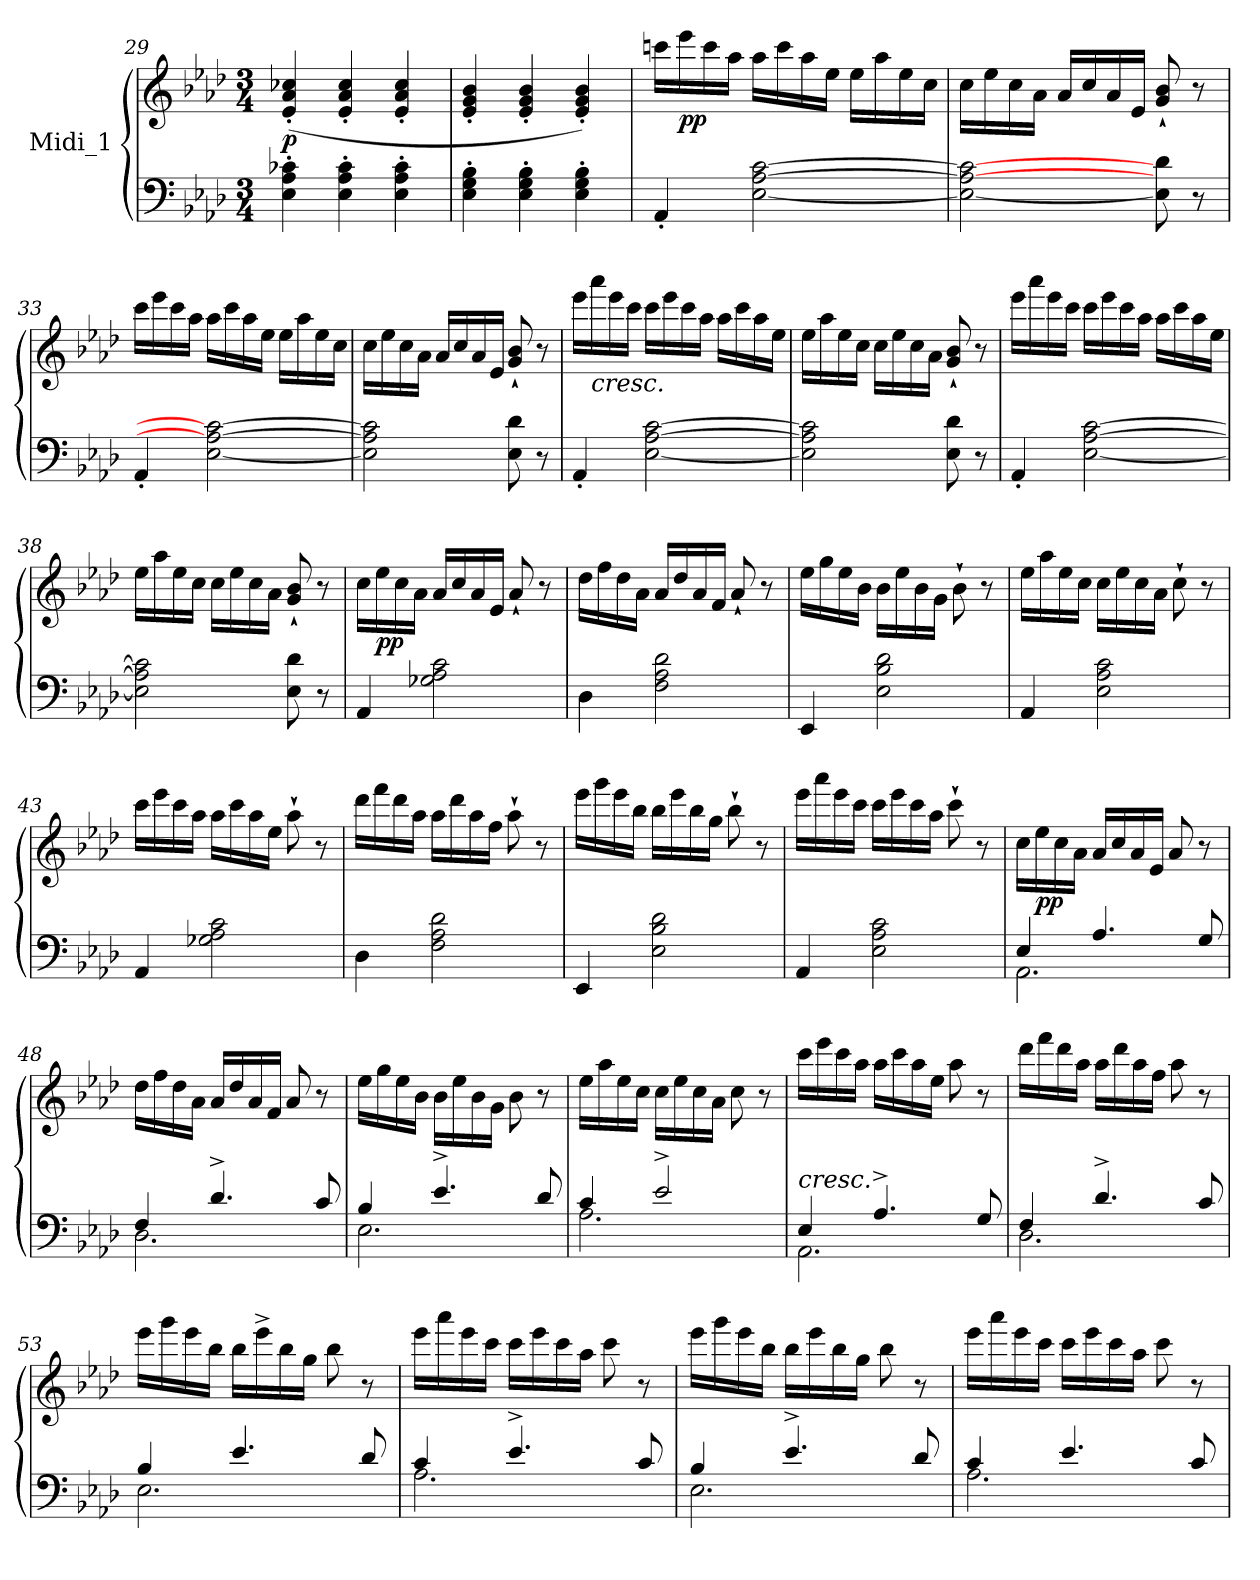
**kern	**kern	**dynam
*part1	*part1	*part1
*staff2	*staff1	*staff1/2
*I"Midi_1	*	*
*clefF4	*clefG2	*
*k[b-e-a-d-]	*k[b-e-a-d-]	*
*A-:	*A-:	*
*M3/4	*M3/4	*
=29	=29	=29
!	!	!LO:DY:b
4E-\' 4A-\' 4c-X\'	(4e-/' 4a-/' 4cc-X/'	p
4E-\' 4A-\' 4c-\'	4e-/' 4a-/' 4cc-/'	.
4E-\' 4A-\' 4c-\'	4e-/' 4a-/' 4cc-/'	.
!!LO:PB:g=z
=30	=30	=30
4E-\' 4G\' 4B-\'	4e-/' 4g/' 4b-/'	.
4E-\' 4G\' 4B-\'	4e-/' 4g/' 4b-/'	.
4E-\' 4G\' 4B-\'	4e-/' 4g/' 4b-/')	.
!!LO:LB:g=z
=31	=31	=31
4AA-'/	16cccni\LL	.
!	!	!LO:DY:b
.	16eee-\	pp
.	16ccc\	.
.	16aa-\JJ	.
[2E-\ [2A-\ [2c\	16aa-\LL	.
.	16ccc\	.
.	16aa-\	.
.	16ee-\JJ	.
.	16ee-\LL	.
.	16aa-\	.
.	16ee-\	.
.	16cc\JJ	.
=32	=32	=32
2E-\_ 2A-\_ 2c\_	16cc\LL	.
.	16ee-\	.
.	16cc\	.
.	16a-\JJ	.
.	16a-/LL	.
.	16cc/	.
.	16a-/	.
.	16e-/JJ	.
8E-\] 8d-\	8g/` 8b-/`	.
8r	8r	.
=33	=33	=33
4AA-'/	16ccc\LL	.
.	16eee-\	.
.	16ccc\	.
.	16aa-\JJ	.
[2E-\ 2A-\_ 2c\_	16aa-\LL	.
.	16ccc\	.
.	16aa-\	.
.	16ee-\JJ	.
.	16ee-\LL	.
.	16aa-\	.
.	16ee-\	.
.	16cc\JJ	.
!!LO:LB:g=z
=34	=34	=34
2E-\] 2A-\] 2c\]	16cc\LL	.
.	16ee-\	.
.	16cc\	.
.	16a-\JJ	.
.	16a-/LL	.
.	16cc/	.
.	16a-/	.
.	16e-/JJ	.
8E-\ 8d-\	8g/` 8b-/`	.
8r	8r	.
=35	=35	=35
4AA-'/	16eee-\LL	.
!	!LO:TX:b:i:t=cresc.	!
.	16aaa-\	.
.	16eee-\	.
.	16ccc\JJ	.
[2E-\ [2A-\ [2c\	16ccc\LL	.
.	16eee-\	.
.	16ccc\	.
.	16aa-\JJ	.
.	16aa-\LL	.
.	16ccc\	.
.	16aa-\	.
.	16ee-\JJ	.
!!LO:LB:g=z
=36	=36	=36
2E-\] 2A-\] 2c\]	16ee-\LL	.
.	16aa-\	.
.	16ee-\	.
.	16cc\JJ	.
.	16cc\LL	.
.	16ee-\	.
.	16cc\	.
.	16a-\JJ	.
8E-\ 8d-\	8g/` 8b-/`	.
8r	8r	.
=37	=37	=37
4AA-'/	16eee-\LL	.
.	16aaa-\	.
.	16eee-\	.
.	16ccc\JJ	.
[2E-\ [2A-\ [2c\	16ccc\LL	.
.	16eee-\	.
.	16ccc\	.
.	16aa-\JJ	.
.	16aa-\LL	.
.	16ccc\	.
.	16aa-\	.
.	16ee-\JJ	.
=38	=38	=38
2E-\] 2A-\] 2c\]	16ee-\LL	.
.	16aa-\	.
.	16ee-\	.
.	16cc\JJ	.
.	16cc\LL	.
.	16ee-\	.
.	16cc\	.
.	16a-\JJ	.
8E-\ 8d-\	8g/` 8b-/`	.
8r	8r	.
=39	=39	=39
4AA-/	16cc\LL	.
!	!	!LO:DY:b
.	16ee-\	pp
.	16cc\	.
.	16a-\JJ	.
2G-X\ 2A-\ 2c\	16a-/LL	.
.	16cc/	.
.	16a-/	.
.	16e-/JJ	.
.	8a-`/	.
.	8r	.
!!LO:LB:g=z
=40	=40	=40
4D-\	16dd-\LL	.
.	16ff\	.
.	16dd-\	.
.	16a-\JJ	.
2F\ 2A-\ 2d-\	16a-/LL	.
.	16dd-/	.
.	16a-/	.
.	16f/JJ	.
.	8a-`/	.
.	8r	.
!!LO:LB:g=z
=41	=41	=41
4EE-/	16ee-\LL	.
.	16gg\	.
.	16ee-\	.
.	16b-\JJ	.
2E-\ 2B-\ 2d-\	16b-\LL	.
.	16ee-\	.
.	16b-\	.
.	16g\JJ	.
.	8b-`\	.
.	8r	.
=42	=42	=42
4AA-/	16ee-\LL	.
.	16aa-\	.
.	16ee-\	.
.	16cc\JJ	.
2E-\ 2A-\ 2c\	16cc\LL	.
.	16ee-\	.
.	16cc\	.
.	16a-\JJ	.
.	8cc`\	.
.	8r	.
=43	=43	=43
4AA-/	16ccc\LL	.
.	16eee-\	.
.	16ccc\	.
.	16aa-\JJ	.
2G-X\ 2A-\ 2c\	16aa-\LL	.
.	16ccc\	.
.	16aa-\	.
.	16ee-\JJ	.
.	8aa-`\	.
.	8r	.
=44	=44	=44
4D-\	16ddd-\LL	.
.	16fff\	.
.	16ddd-\	.
.	16aa-\JJ	.
2F\ 2A-\ 2d-\	16aa-\LL	.
.	16ddd-\	.
.	16aa-\	.
.	16ff\JJ	.
.	8aa-`\	.
.	8r	.
!!LO:LB:g=z
=45	=45	=45
4EE-/	16eee-\LL	.
.	16ggg\	.
.	16eee-\	.
.	16bb-\JJ	.
2E-\ 2B-\ 2d-\	16bb-\LL	.
.	16eee-\	.
.	16bb-\	.
.	16gg\JJ	.
.	8bb-`\	.
.	8r	.
!!LO:PB:g=z
=46	=46	=46
*^	*	*
4AA-/	2ryy	16eee-\LL	.
.	.	16aaa-\	.
.	.	16eee-\	.
.	.	16ccc\JJ	.
2E-\ 2A-\ 2c\	.	16ccc\LL	.
.	.	16eee-\	.
.	.	16ccc\	.
.	.	16aa-\JJ	.
.	4ryy	8ccc`\	.
.	.	8r	.
=47	=47	=47	=47
4E-/	2.AA-\	16cc\LL	.
!	!	!	!LO:DY:b
.	.	16ee-\	pp
.	.	16cc\	.
.	.	16a-\JJ	.
4.A-/	.	16a-/LL	.
.	.	16cc/	.
.	.	16a-/	.
.	.	16e-/JJ	.
.	.	8a-/	.
8G/	.	8r	.
=48	=48	=48	=48
4F/	2.D-\	16dd-\LL	.
.	.	16ff\	.
.	.	16dd-\	.
.	.	16a-\JJ	.
4.d-^/	.	16a-/LL	.
.	.	16dd-/	.
.	.	16a-/	.
.	.	16f/JJ	.
.	.	8a-/	.
8c/	.	8r	.
=49	=49	=49	=49
4B-/	2.E-\	16ee-\LL	.
.	.	16gg\	.
.	.	16ee-\	.
.	.	16b-\JJ	.
4.e-^/	.	16b-\LL	.
.	.	16ee-\	.
.	.	16b-\	.
.	.	16g\JJ	.
.	.	8b-\	.
8d-/	.	8r	.
!!LO:LB:g=z
=50	=50	=50	=50
4c/	2.A-\	16ee-\LL	.
.	.	16aa-\	.
.	.	16ee-\	.
.	.	16cc\JJ	.
2e-^/	.	16cc\LL	.
.	.	16ee-\	.
.	.	16cc\	.
.	.	16a-\JJ	.
.	.	8cc\	.
.	.	8r	.
!!LO:PB:g=z
=51	=51	=51	=51
!LO:TX:a:i:t=cresc.	!	!	!
4E-/	2.AA-\	16ccc\LL	.
.	.	16eee-\	.
.	.	16ccc\	.
.	.	16aa-\JJ	.
4.A-^/	.	16aa-\LL	.
.	.	16ccc\	.
.	.	16aa-\	.
.	.	16ee-\JJ	.
.	.	8aa-\	.
8G/	.	8r	.
=52	=52	=52	=52
4F/	2.D-\	16ddd-\LL	.
.	.	16fff\	.
.	.	16ddd-\	.
.	.	16aa-\JJ	.
4.d-^/	.	16aa-\LL	.
.	.	16ddd-\	.
.	.	16aa-\	.
.	.	16ff\JJ	.
.	.	8aa-\	.
8c/	.	8r	.
=53	=53	=53	=53
4B-/	2.E-\	16eee-\LL	.
.	.	16ggg\	.
.	.	16eee-\	.
.	.	16bb-\JJ	.
4.e-/	.	16bb-\LL	.
.	.	16eee-^\	.
.	.	16bb-\	.
.	.	16gg\JJ	.
.	.	8bb-\	.
8d-/	.	8r	.
!!LO:LB:g=z
=54	=54	=54	=54
4c/	2.A-\	16eee-\LL	.
.	.	16aaa-\	.
.	.	16eee-\	.
.	.	16ccc\JJ	.
4.e-^/	.	16ccc\LL	.
.	.	16eee-\	.
.	.	16ccc\	.
.	.	16aa-\JJ	.
.	.	8ccc\	.
8c/	.	8r	.
=55	=55	=55	=55
4B-/	2.E-\	16eee-\LL	.
.	.	16ggg\	.
.	.	16eee-\	.
.	.	16bb-\JJ	.
4.e-^/	.	16bb-\LL	.
.	.	16eee-\	.
.	.	16bb-\	.
.	.	16gg\JJ	.
.	.	8bb-\	.
8d-/	.	8r	.
!!LO:LB:g=z
=56	=56	=56	=56
4c/	2.A-\	16eee-\LL	.
.	.	16aaa-\	.
.	.	16eee-\	.
.	.	16ccc\JJ	.
4.e-/	.	16ccc\LL	.
.	.	16eee-\	.
.	.	16ccc\	.
.	.	16aa-\JJ	.
.	.	8ccc\	.
8c/	.	8r	.
*v	*v	*	*
=	=	=
*-	*-	*-
